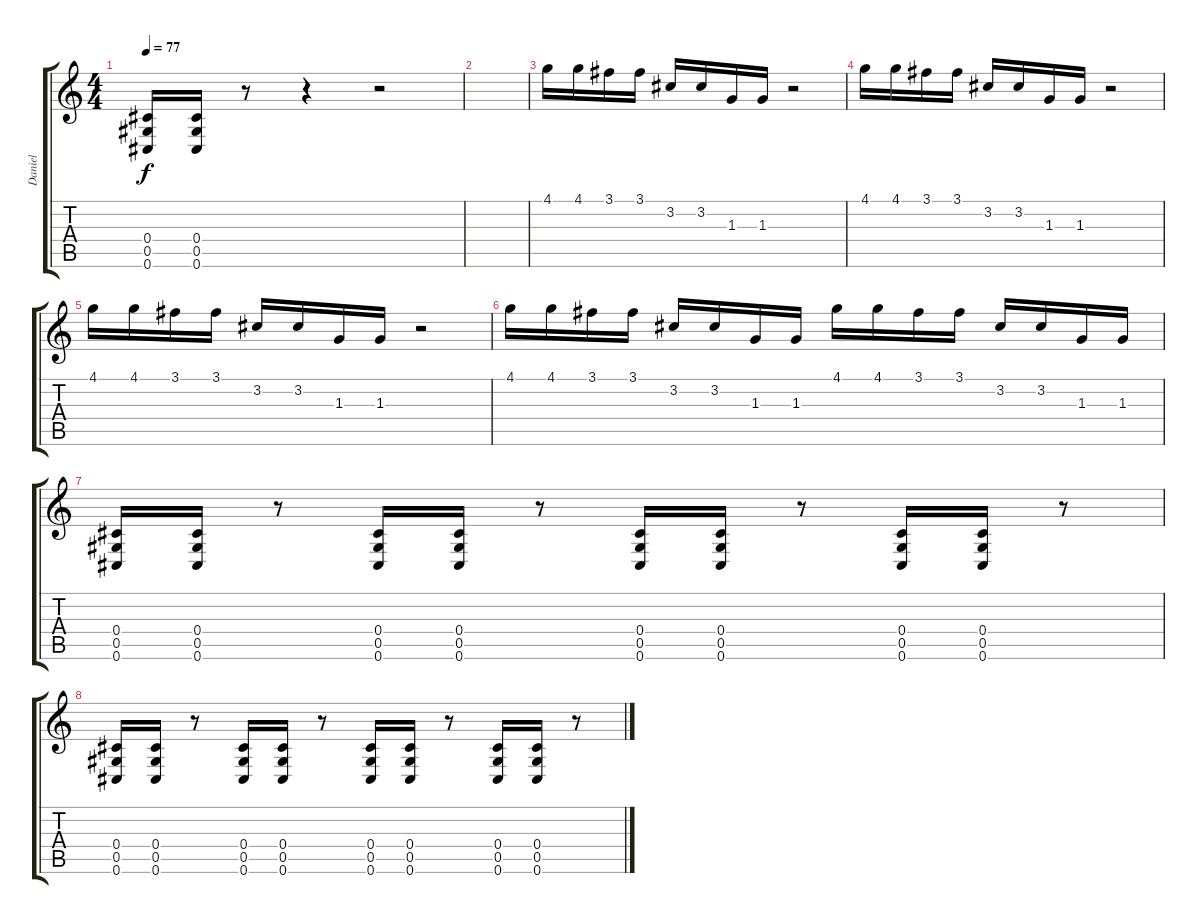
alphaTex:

\track ("Daniel" "Daniel") {instrument distortionguitar}
\staff {score tabs}
\tuning (Eb4 Bb3 Gb3 Db3 Ab2 Db2) {hide}
\ts (4 4)
\tempo 77
\clef g2
\ks c
(0.4 0.5 0.6).16{dy f} (0.4 0.5 0.6).16 r.8 r.4 r.2 |
|
4.1.16 4.1.16 3.1.16 3.1.16 3.2.16 3.2.16 1.3.16 1.3.16 r.2 |
4.1.16 4.1.16 3.1.16 3.1.16 3.2.16 3.2.16 1.3.16 1.3.16 r.2 |
4.1.16 4.1.16 3.1.16 3.1.16 3.2.16 3.2.16 1.3.16 1.3.16 r.2 |
4.1.16 4.1.16 3.1.16 3.1.16 3.2.16 3.2.16 1.3.16 1.3.16 4.1.16 4.1.16 3.1.16 3.1.16 3.2.16 3.2.16 1.3.16 1.3.16 |
(0.4 0.5 0.6).16 (0.4 0.5 0.6).16 r.8 (0.4 0.5 0.6).16 (0.4 0.5 0.6).16 r.8 (0.4 0.5 0.6).16 (0.4 0.5 0.6).16 r.8 (0.4 0.5 0.6).16 (0.4 0.5 0.6).16 r.8 |
(0.4 0.5 0.6).16 (0.4 0.5 0.6).16 r.8 (0.4 0.5 0.6).16 (0.4 0.5 0.6).16 r.8 (0.4 0.5 0.6).16 (0.4 0.5 0.6).16 r.8 (0.4 0.5 0.6).16 (0.4 0.5 0.6).16 r.8
